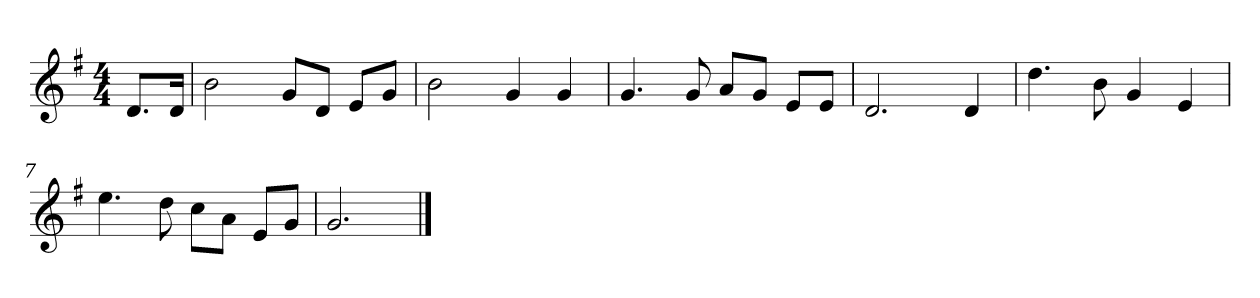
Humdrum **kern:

**kern
*part1
*staff1
*clefG2
*k[f#]
*G:
*M4/4
=1
8.d/L
16d/Jk
=2
2b
8g/L
8d/J
8e/L
8g/J
=3
2b
4g
4g
=4
4.g
8g
8a/L
8g/J
8e/L
8e/J
=5
2.d
4d
=6
4.dd
8b
4g
4e
=7
4.ee
8dd
8cc\L
8a\J
8e/L
8g/J
=8
2.g
==
*-
